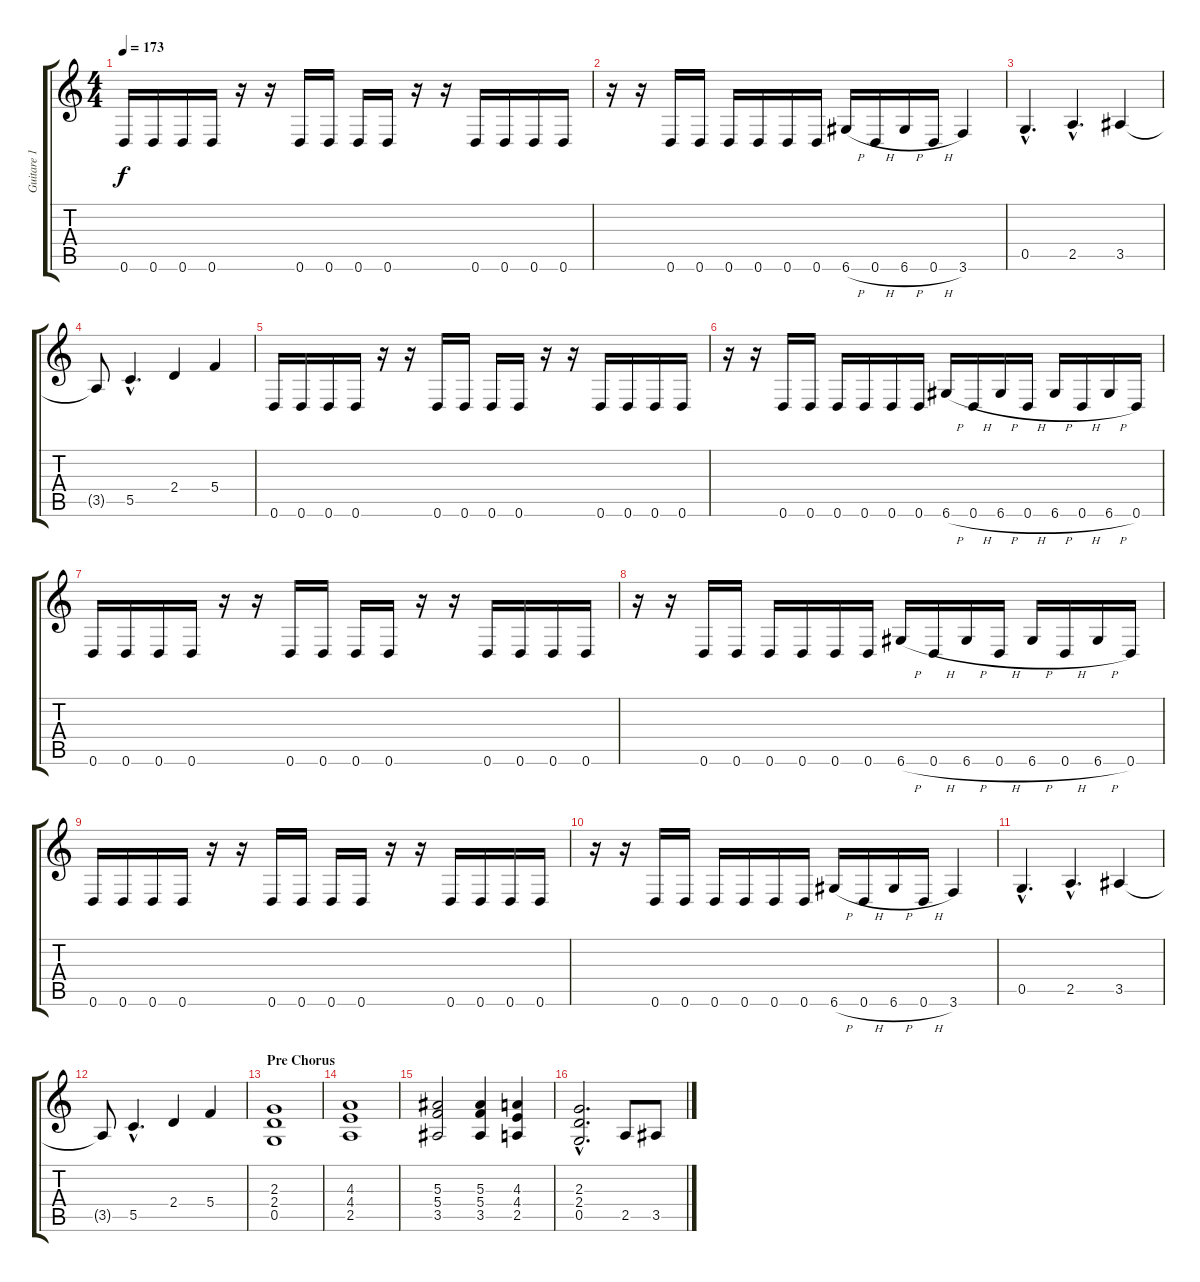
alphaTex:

\track ("Guitare 1" "Guitare 1") {instrument distortionguitar}
\staff {score tabs}
\tuning (D4 A3 F3 C3 G2 D2) {hide}
\ts (4 4)
\tempo 173
\clef g2
\ks c
0.6.16{dy f} 0.6.16 0.6.16 0.6.16 r.16 r.16 0.6.16 0.6.16 0.6.16 0.6.16 r.16 r.16 0.6.16 0.6.16 0.6.16 0.6.16 |
r.16 r.16 0.6.16 0.6.16 0.6.16 0.6.16 0.6.16 0.6.16 6.6{h}.16 0.6{h}.16 6.6{h}.16 0.6{h}.16 3.6.4 |
0.5{hac}.4{d} 2.5{hac}.4{d} 3.5.4 |
3.5{t}.8 5.5{hac}.4{d} 2.4.4 5.4.4 |
0.6.16 0.6.16 0.6.16 0.6.16 r.16 r.16 0.6.16 0.6.16 0.6.16 0.6.16 r.16 r.16 0.6.16 0.6.16 0.6.16 0.6.16 |
r.16 r.16 0.6.16 0.6.16 0.6.16 0.6.16 0.6.16 0.6.16 6.6{h}.16 0.6{h}.16 6.6{h}.16 0.6{h}.16 6.6{h}.16 0.6{h}.16 6.6{h}.16 0.6.16 |
0.6.16 0.6.16 0.6.16 0.6.16 r.16 r.16 0.6.16 0.6.16 0.6.16 0.6.16 r.16 r.16 0.6.16 0.6.16 0.6.16 0.6.16 |
r.16 r.16 0.6.16 0.6.16 0.6.16 0.6.16 0.6.16 0.6.16 6.6{h}.16 0.6{h}.16 6.6{h}.16 0.6{h}.16 6.6{h}.16 0.6{h}.16 6.6{h}.16 0.6.16 |
0.6.16 0.6.16 0.6.16 0.6.16 r.16 r.16 0.6.16 0.6.16 0.6.16 0.6.16 r.16 r.16 0.6.16 0.6.16 0.6.16 0.6.16 |
r.16 r.16 0.6.16 0.6.16 0.6.16 0.6.16 0.6.16 0.6.16 6.6{h}.16 0.6{h}.16 6.6{h}.16 0.6{h}.16 3.6.4 |
0.5{hac}.4{d} 2.5{hac}.4{d} 3.5.4 |
3.5{t}.8 5.5{hac}.4{d} 2.4.4 5.4.4 |
\section ("" "Pre Chorus")
(2.3 2.4 0.5).1 |
(4.3 4.4 2.5).1 |
(5.3 5.4 3.5).2 (5.3 5.4 3.5).4 (4.3 4.4 2.5).4 |
(2.3{hac} 2.4{hac} 0.5{hac}).2{d} 2.5.8 3.5.8
